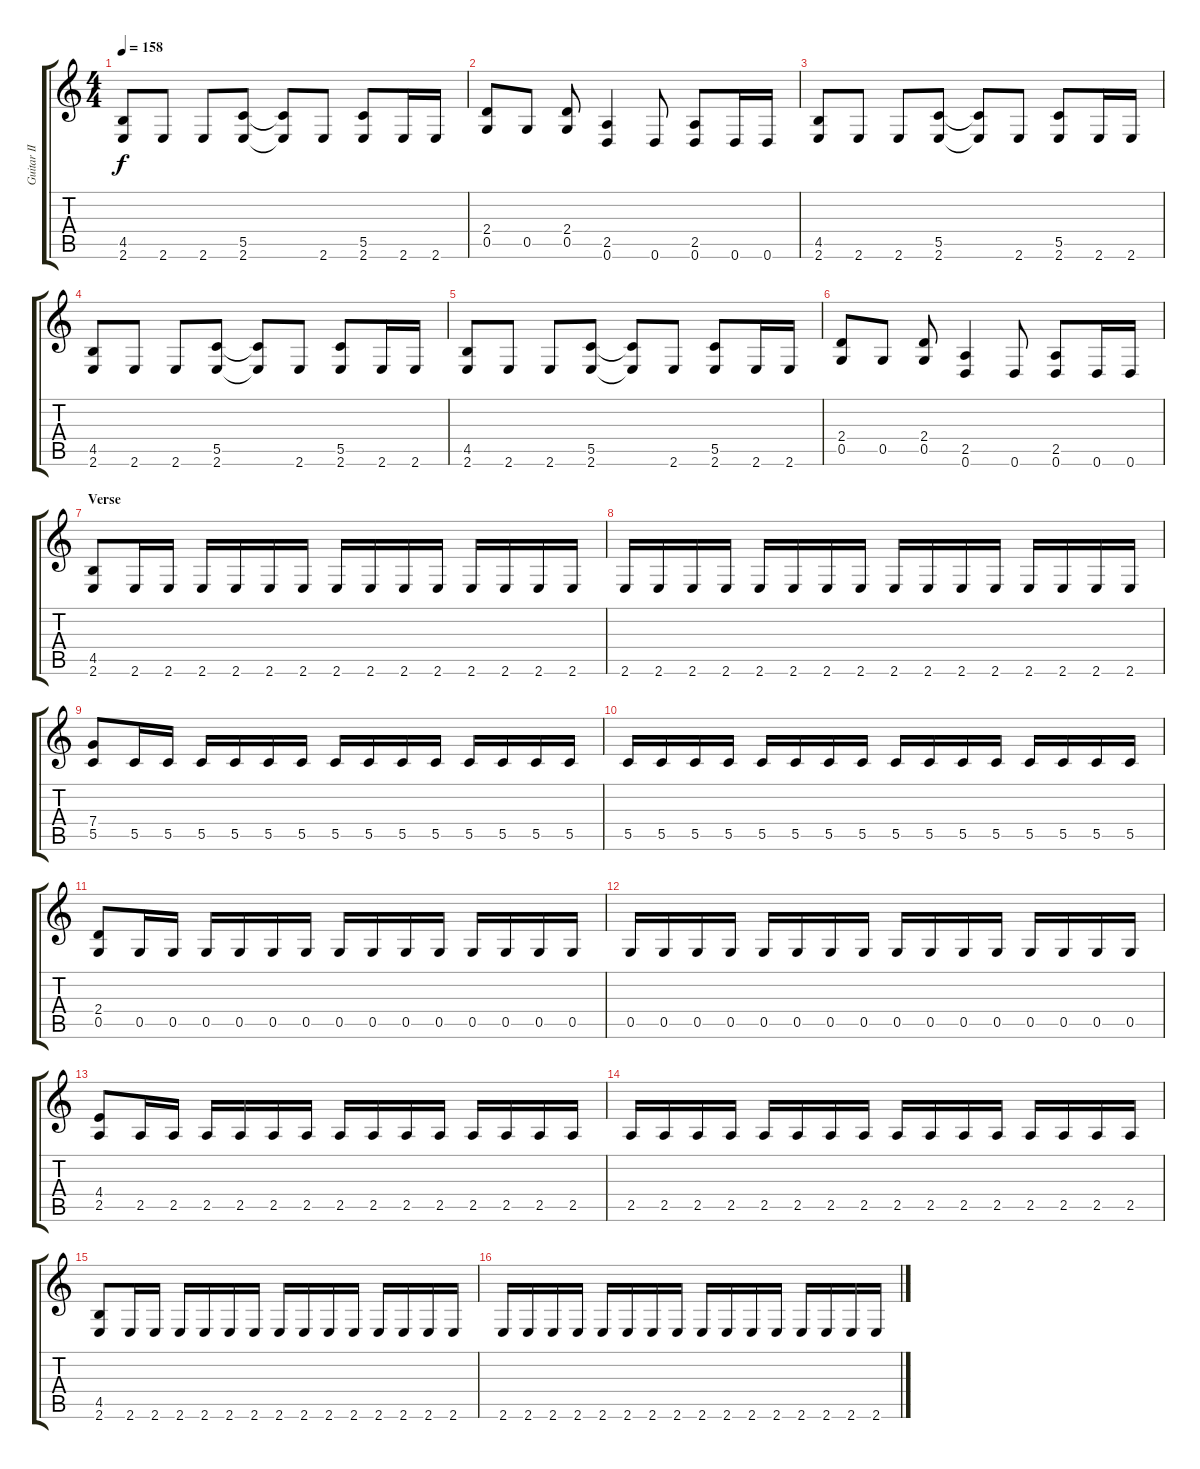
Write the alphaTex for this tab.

\track ("Guitar II" "Guitar II") {instrument distortionguitar}
\staff {score tabs}
\tuning (D4 A3 F3 C3 G2 D2) {hide}
\ts (4 4)
\tempo 158
\clef g2
\ks c
(4.5 2.6).8{dy f} 2.6.8 2.6.8 (5.5 2.6).8 (5.5{t} 2.6{t}).8 2.6.8 (5.5 2.6).8 2.6.16 2.6.16 |
(2.4 0.5).8 0.5.8 (2.4 0.5).8 (2.5 0.6).4 0.6.8 (2.5 0.6).8 0.6.16 0.6.16 |
(4.5 2.6).8 2.6.8 2.6.8 (5.5 2.6).8 (5.5{t} 2.6{t}).8 2.6.8 (5.5 2.6).8 2.6.16 2.6.16 |
(4.5 2.6).8 2.6.8 2.6.8 (5.5 2.6).8 (5.5{t} 2.6{t}).8 2.6.8 (5.5 2.6).8 2.6.16 2.6.16 |
(4.5 2.6).8 2.6.8 2.6.8 (5.5 2.6).8 (5.5{t} 2.6{t}).8 2.6.8 (5.5 2.6).8 2.6.16 2.6.16 |
(2.4 0.5).8 0.5.8 (2.4 0.5).8 (2.5 0.6).4 0.6.8 (2.5 0.6).8 0.6.16 0.6.16 |
\section ("" "Verse")
(4.5 2.6).8 2.6.16 2.6.16 2.6.16 2.6.16 2.6.16 2.6.16 2.6.16 2.6.16 2.6.16 2.6.16 2.6.16 2.6.16 2.6.16 2.6.16 |
2.6.16 2.6.16 2.6.16 2.6.16 2.6.16 2.6.16 2.6.16 2.6.16 2.6.16 2.6.16 2.6.16 2.6.16 2.6.16 2.6.16 2.6.16 2.6.16 |
(7.4 5.5).8 5.5.16 5.5.16 5.5.16 5.5.16 5.5.16 5.5.16 5.5.16 5.5.16 5.5.16 5.5.16 5.5.16 5.5.16 5.5.16 5.5.16 |
5.5.16 5.5.16 5.5.16 5.5.16 5.5.16 5.5.16 5.5.16 5.5.16 5.5.16 5.5.16 5.5.16 5.5.16 5.5.16 5.5.16 5.5.16 5.5.16 |
(2.4 0.5).8 0.5.16 0.5.16 0.5.16 0.5.16 0.5.16 0.5.16 0.5.16 0.5.16 0.5.16 0.5.16 0.5.16 0.5.16 0.5.16 0.5.16 |
0.5.16 0.5.16 0.5.16 0.5.16 0.5.16 0.5.16 0.5.16 0.5.16 0.5.16 0.5.16 0.5.16 0.5.16 0.5.16 0.5.16 0.5.16 0.5.16 |
(4.4 2.5).8 2.5.16 2.5.16 2.5.16 2.5.16 2.5.16 2.5.16 2.5.16 2.5.16 2.5.16 2.5.16 2.5.16 2.5.16 2.5.16 2.5.16 |
2.5.16 2.5.16 2.5.16 2.5.16 2.5.16 2.5.16 2.5.16 2.5.16 2.5.16 2.5.16 2.5.16 2.5.16 2.5.16 2.5.16 2.5.16 2.5.16 |
(4.5 2.6).8 2.6.16 2.6.16 2.6.16 2.6.16 2.6.16 2.6.16 2.6.16 2.6.16 2.6.16 2.6.16 2.6.16 2.6.16 2.6.16 2.6.16 |
2.6.16 2.6.16 2.6.16 2.6.16 2.6.16 2.6.16 2.6.16 2.6.16 2.6.16 2.6.16 2.6.16 2.6.16 2.6.16 2.6.16 2.6.16 2.6.16
